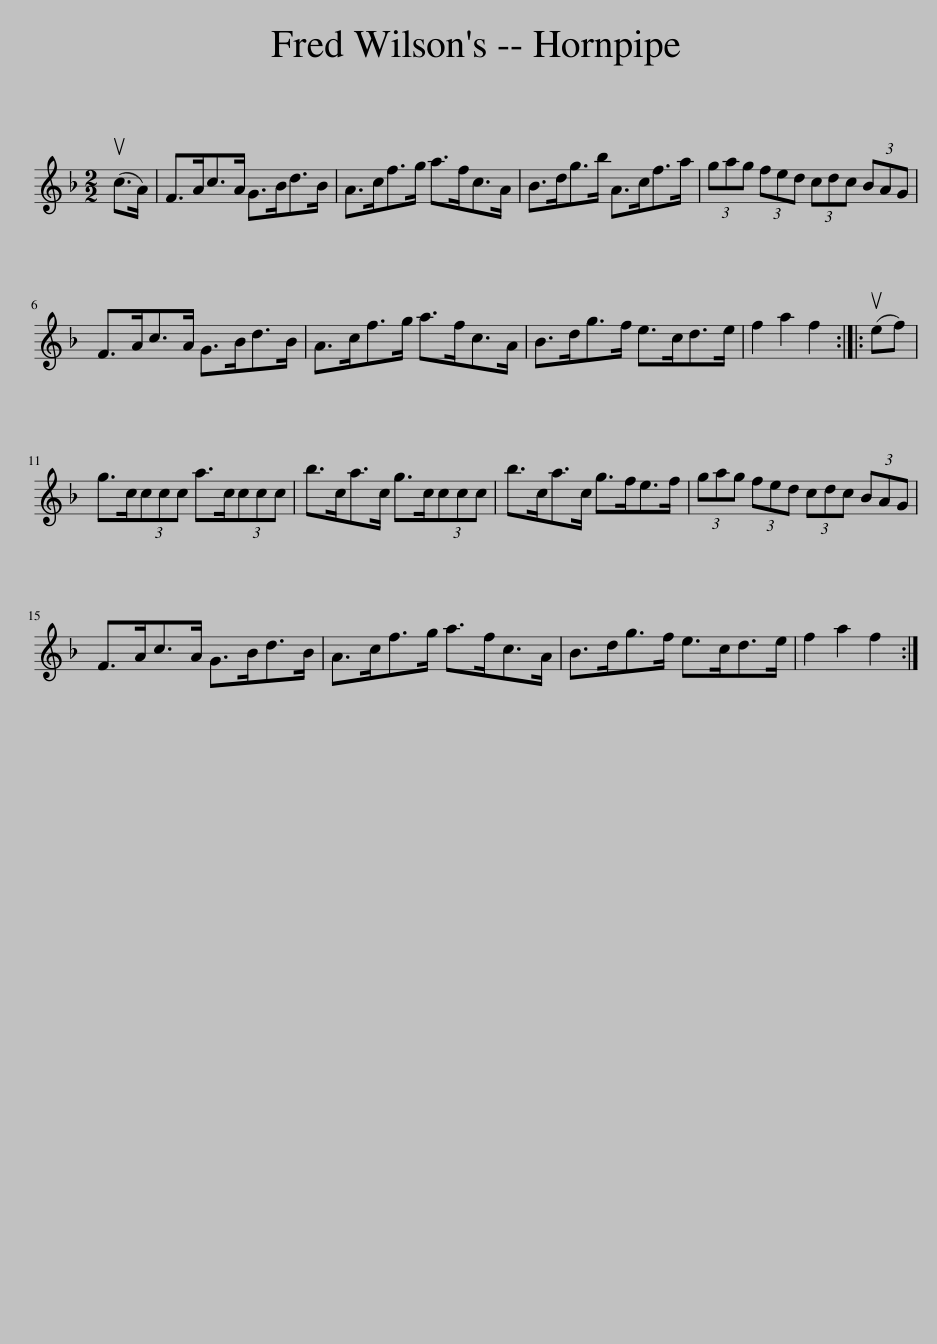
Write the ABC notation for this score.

X:1
L:1/8
M:2/2
I:linebreak $
K:F
V:1 treble
V:1
 (uc>A) | F>Ac>A G>Bd>B | A>cf>g a>fc>A | B>dg>b A>cf>a | (3gag (3fed (3cdc (3BAG |$ %5
 F>Ac>A G>Bd>B | A>cf>g a>fc>A | B>dg>f e>cd>e | f2 a2 f2 :: (uef) |$ %10
 g>c(3ccc a>c(3ccc | b>ca>c g>c(3ccc | b>ca>c g>fe>f | (3gag (3fed (3cdc (3BAG |$ F>Ac>A G>Bd>B | %15
 A>cf>g a>fc>A | B>dg>f e>cd>e | f2 a2 f2 :| %18
